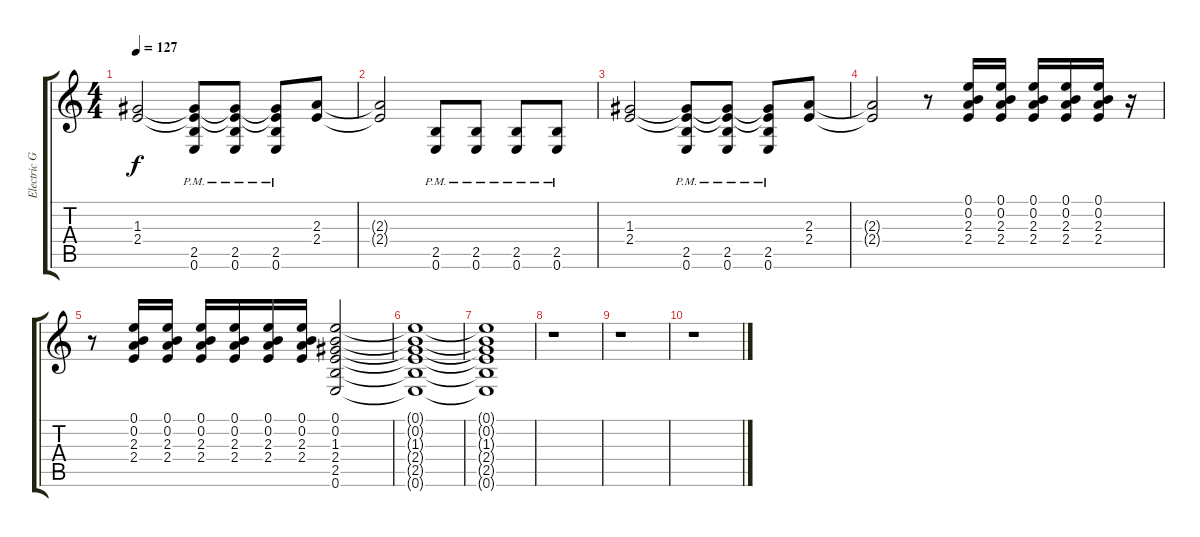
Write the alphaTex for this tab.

\track ("Electric Guitar 1 (Left)" "Electric G") {instrument overdrivenguitar}
\staff {score tabs}
\tuning (E4 B3 G3 D3 A2 E2) {hide}
\ts (4 4)
\tempo 127
\clef g2
\ks c
(1.3 2.4).2{dy f} (1.3{t} 2.4{t} 2.5{pm} 0.6).8 (1.3{t} 2.4{t} 2.5{pm} 0.6).8 (1.3{t} 2.4{t} 2.5{pm} 0.6).8 (2.3 2.4).8 |
(2.3{t} 2.4{t}).2 (2.5{pm} 0.6).8 (2.5{pm} 0.6).8 (2.5{pm} 0.6).8 (2.5{pm} 0.6).8 |
(1.3 2.4).2 (1.3{t} 2.4{t} 2.5{pm} 0.6).8 (1.3{t} 2.4{t} 2.5{pm} 0.6).8 (1.3{t} 2.4{t} 2.5{pm} 0.6).8 (2.3 2.4).8 |
(2.3{t} 2.4{t}).2 r.8 (0.1 0.2 2.3 2.4).16 (0.1 0.2 2.3 2.4).16 (0.1 0.2 2.3 2.4).16 (0.1 0.2 2.3 2.4).16 (0.1 0.2 2.3 2.4).16 r.16 |
r.8 (0.1 0.2 2.3 2.4).16 (0.1 0.2 2.3 2.4).16 (0.1 0.2 2.3 2.4).16 (0.1 0.2 2.3 2.4).16 (0.1 0.2 2.3 2.4).16 (0.1 0.2 2.3 2.4).16 (0.1 0.2 1.3 2.4 2.5 0.6).2 |
(0.1{t} 0.2{t} 1.3{t} 2.4{t} 2.5{t} 0.6{t}).1 |
(0.1{t} 0.2{t} 1.3{t} 2.4{t} 2.5{t} 0.6{t}).1 |
r.1 |
r.1 |
r.1
